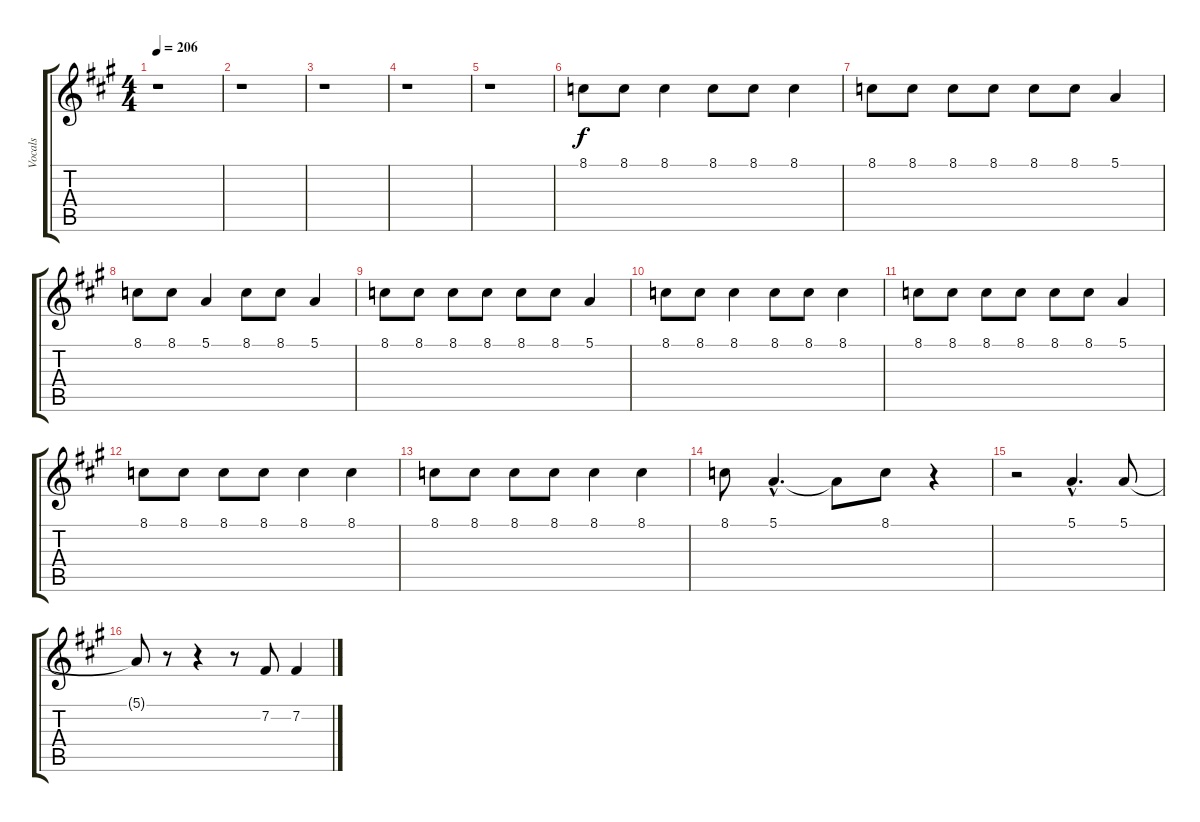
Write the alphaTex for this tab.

\track ("Vocals" "Vocals") {instrument lead6voice}
\staff {score tabs}
\tuning (E4 B3 G3 D3 A2 E2) {hide}
\ts (4 4)
\tempo 206
\clef g2
\ks a
r.1{dy f} |
r.1 |
r.1 |
r.1 |
r.1 |
8.1.8 8.1.8 8.1.4 8.1.8 8.1.8 8.1.4 |
8.1.8 8.1.8 8.1.8 8.1.8 8.1.8 8.1.8 5.1.4 |
8.1.8 8.1.8 5.1.4 8.1.8 8.1.8 5.1.4 |
8.1.8 8.1.8 8.1.8 8.1.8 8.1.8 8.1.8 5.1.4 |
8.1.8 8.1.8 8.1.4 8.1.8 8.1.8 8.1.4 |
8.1.8 8.1.8 8.1.8 8.1.8 8.1.8 8.1.8 5.1.4 |
8.1.8 8.1.8 8.1.8 8.1.8 8.1.4 8.1.4 |
8.1.8 8.1.8 8.1.8 8.1.8 8.1.4 8.1.4 |
8.1.8 5.1{hac}.4{d} 5.1{t}.8 8.1.8 r.4 |
r.2 5.1{hac}.4{d} 5.1.8 |
5.1{t}.8 r.8 r.4 r.8 7.2.8 7.2.4
